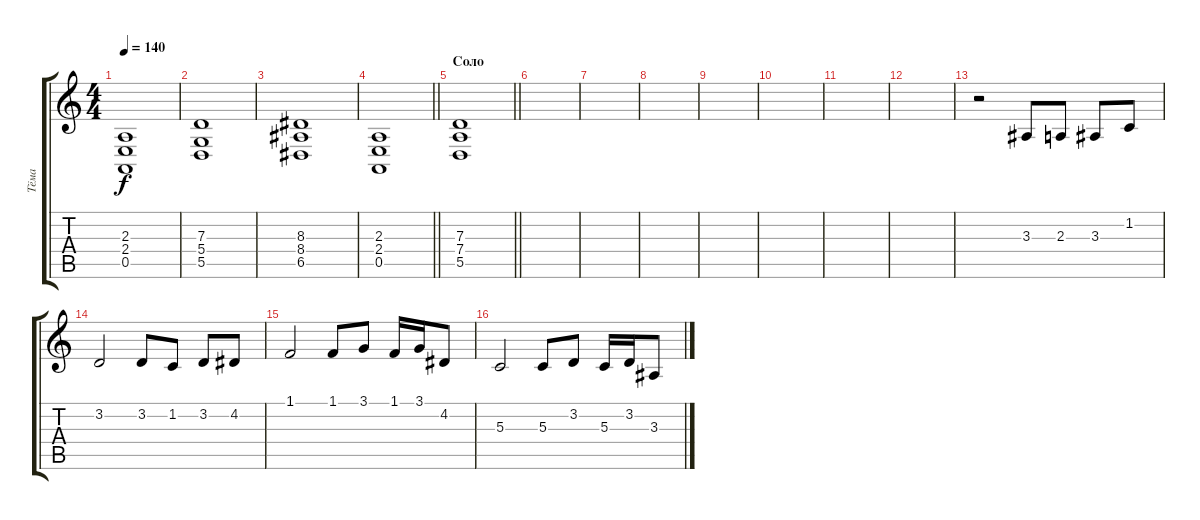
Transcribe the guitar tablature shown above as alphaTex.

\track ("Тёма" "Тёма") {instrument choiraahs}
\staff {score tabs}
\tuning (E4 B3 G3 D3 A2 E2) {hide}
\ts (4 4)
\tempo 140
\clef g2
\ks c
(2.3 2.4 0.5).1{dy f} |
(7.3 5.4 5.5).1 |
(8.3 8.4 6.5).1 |
\barLineRight lightlight
(2.3 2.4 0.5).1 |
\section ("" "Соло")
\barLineRight lightlight
(7.3 7.4 5.5).1 |
|
|
|
|
|
|
|
r.2 3.3.8 2.3.8 3.3.8 1.2.8 |
3.2.2 3.2.8 1.2.8 3.2.8 4.2.8 |
1.1.2 1.1.8 3.1.8 1.1.16 3.1.16 4.2.8 |
5.3.2 5.3.8 3.2.8 5.3.16 3.2.16 3.3.8
